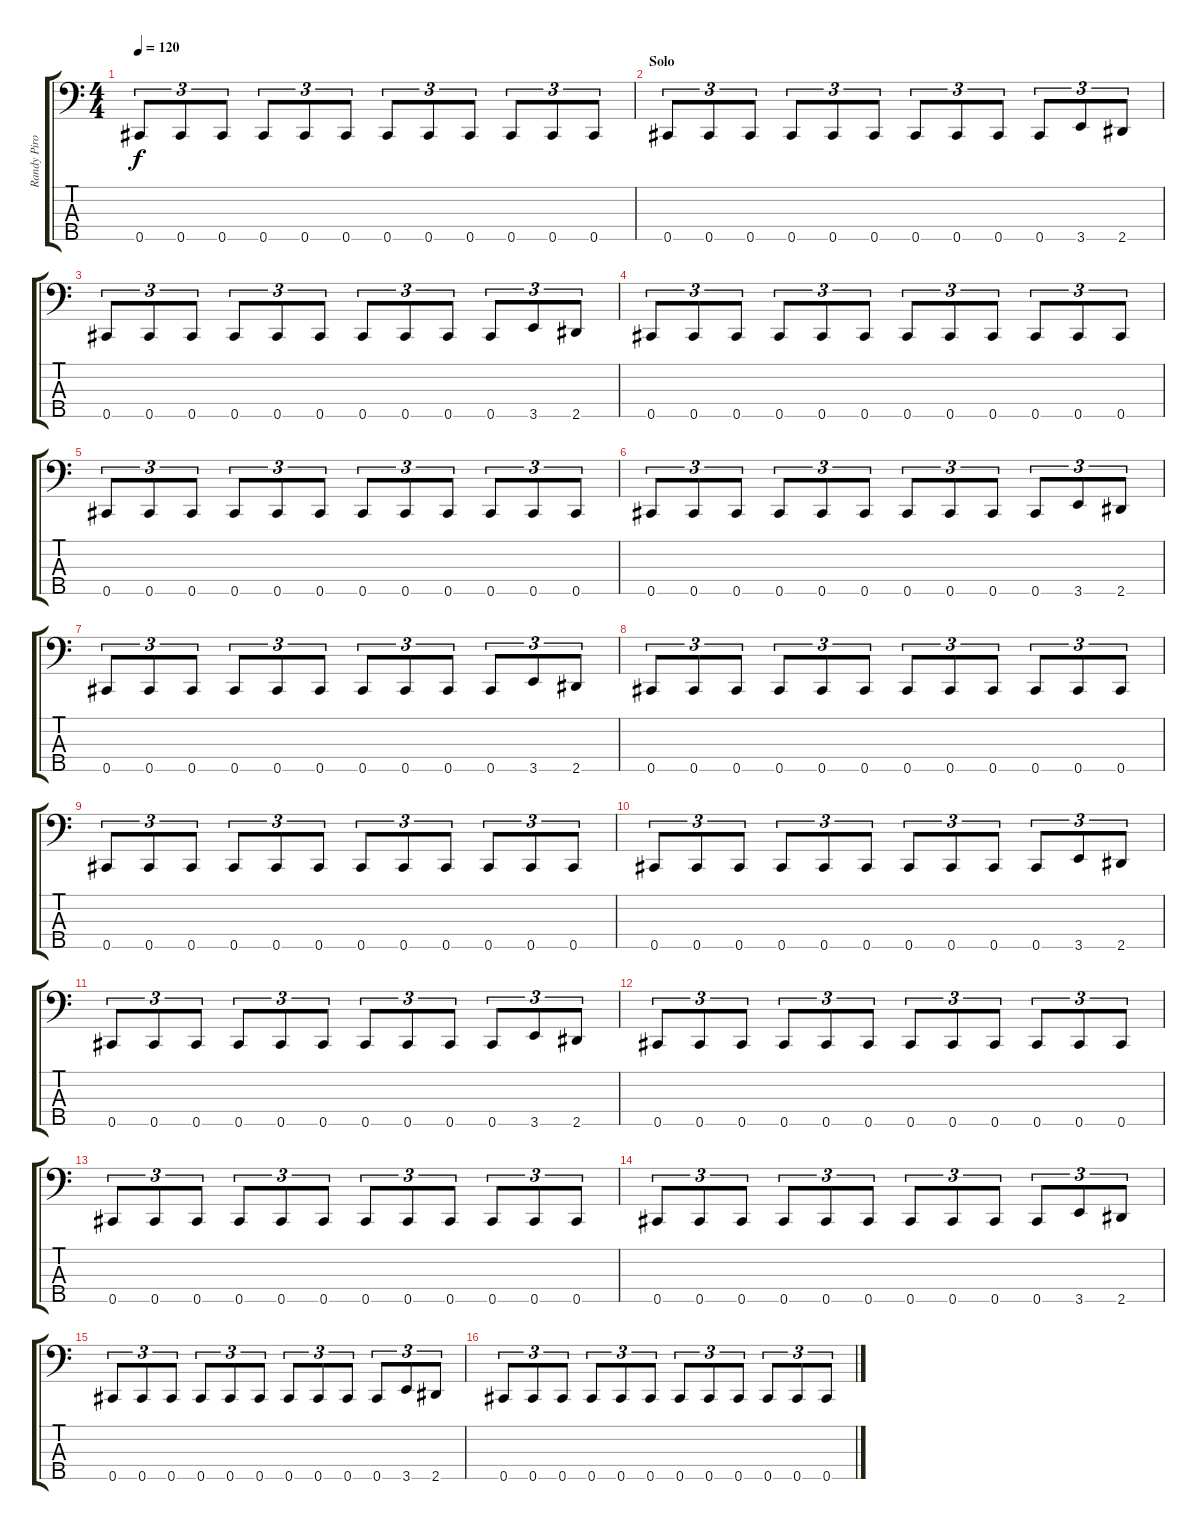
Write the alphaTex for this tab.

\track ("Randy Piro" "Randy Piro") {instrument electricbasspick}
\staff {score tabs}
\tuning (A2 E2 B1 Gb1 Db1) {hide}
\ts (4 4)
\tempo 120
\clef f4
\ks c
0.5.8{tu (3 2) dy f} 0.5.8{tu (3 2)} 0.5.8{tu (3 2)} 0.5.8{tu (3 2)} 0.5.8{tu (3 2)} 0.5.8{tu (3 2)} 0.5.8{tu (3 2)} 0.5.8{tu (3 2)} 0.5.8{tu (3 2)} 0.5.8{tu (3 2)} 0.5.8{tu (3 2)} 0.5.8{tu (3 2)} |
\section ("" "Solo")
0.5.8{tu (3 2) volume 13} 0.5.8{tu (3 2)} 0.5.8{tu (3 2)} 0.5.8{tu (3 2)} 0.5.8{tu (3 2)} 0.5.8{tu (3 2)} 0.5.8{tu (3 2)} 0.5.8{tu (3 2)} 0.5.8{tu (3 2)} 0.5.8{tu (3 2)} 3.5.8{tu (3 2)} 2.5.8{tu (3 2)} |
0.5.8{tu (3 2)} 0.5.8{tu (3 2)} 0.5.8{tu (3 2)} 0.5.8{tu (3 2)} 0.5.8{tu (3 2)} 0.5.8{tu (3 2)} 0.5.8{tu (3 2)} 0.5.8{tu (3 2)} 0.5.8{tu (3 2)} 0.5.8{tu (3 2)} 3.5.8{tu (3 2)} 2.5.8{tu (3 2)} |
0.5.8{tu (3 2)} 0.5.8{tu (3 2)} 0.5.8{tu (3 2)} 0.5.8{tu (3 2)} 0.5.8{tu (3 2)} 0.5.8{tu (3 2)} 0.5.8{tu (3 2)} 0.5.8{tu (3 2)} 0.5.8{tu (3 2)} 0.5.8{tu (3 2)} 0.5.8{tu (3 2)} 0.5.8{tu (3 2)} |
0.5.8{tu (3 2)} 0.5.8{tu (3 2)} 0.5.8{tu (3 2)} 0.5.8{tu (3 2)} 0.5.8{tu (3 2)} 0.5.8{tu (3 2)} 0.5.8{tu (3 2)} 0.5.8{tu (3 2)} 0.5.8{tu (3 2)} 0.5.8{tu (3 2)} 0.5.8{tu (3 2)} 0.5.8{tu (3 2)} |
0.5.8{tu (3 2) volume 13} 0.5.8{tu (3 2)} 0.5.8{tu (3 2)} 0.5.8{tu (3 2)} 0.5.8{tu (3 2)} 0.5.8{tu (3 2)} 0.5.8{tu (3 2)} 0.5.8{tu (3 2)} 0.5.8{tu (3 2)} 0.5.8{tu (3 2)} 3.5.8{tu (3 2)} 2.5.8{tu (3 2)} |
0.5.8{tu (3 2)} 0.5.8{tu (3 2)} 0.5.8{tu (3 2)} 0.5.8{tu (3 2)} 0.5.8{tu (3 2)} 0.5.8{tu (3 2)} 0.5.8{tu (3 2)} 0.5.8{tu (3 2)} 0.5.8{tu (3 2)} 0.5.8{tu (3 2)} 3.5.8{tu (3 2)} 2.5.8{tu (3 2)} |
0.5.8{tu (3 2)} 0.5.8{tu (3 2)} 0.5.8{tu (3 2)} 0.5.8{tu (3 2)} 0.5.8{tu (3 2)} 0.5.8{tu (3 2)} 0.5.8{tu (3 2)} 0.5.8{tu (3 2)} 0.5.8{tu (3 2)} 0.5.8{tu (3 2)} 0.5.8{tu (3 2)} 0.5.8{tu (3 2)} |
0.5.8{tu (3 2)} 0.5.8{tu (3 2)} 0.5.8{tu (3 2)} 0.5.8{tu (3 2)} 0.5.8{tu (3 2)} 0.5.8{tu (3 2)} 0.5.8{tu (3 2)} 0.5.8{tu (3 2)} 0.5.8{tu (3 2)} 0.5.8{tu (3 2)} 0.5.8{tu (3 2)} 0.5.8{tu (3 2)} |
0.5.8{tu (3 2) volume 13} 0.5.8{tu (3 2)} 0.5.8{tu (3 2)} 0.5.8{tu (3 2)} 0.5.8{tu (3 2)} 0.5.8{tu (3 2)} 0.5.8{tu (3 2)} 0.5.8{tu (3 2)} 0.5.8{tu (3 2)} 0.5.8{tu (3 2)} 3.5.8{tu (3 2)} 2.5.8{tu (3 2)} |
0.5.8{tu (3 2)} 0.5.8{tu (3 2)} 0.5.8{tu (3 2)} 0.5.8{tu (3 2)} 0.5.8{tu (3 2)} 0.5.8{tu (3 2)} 0.5.8{tu (3 2)} 0.5.8{tu (3 2)} 0.5.8{tu (3 2)} 0.5.8{tu (3 2)} 3.5.8{tu (3 2)} 2.5.8{tu (3 2)} |
0.5.8{tu (3 2)} 0.5.8{tu (3 2)} 0.5.8{tu (3 2)} 0.5.8{tu (3 2)} 0.5.8{tu (3 2)} 0.5.8{tu (3 2)} 0.5.8{tu (3 2)} 0.5.8{tu (3 2)} 0.5.8{tu (3 2)} 0.5.8{tu (3 2)} 0.5.8{tu (3 2)} 0.5.8{tu (3 2)} |
0.5.8{tu (3 2)} 0.5.8{tu (3 2)} 0.5.8{tu (3 2)} 0.5.8{tu (3 2)} 0.5.8{tu (3 2)} 0.5.8{tu (3 2)} 0.5.8{tu (3 2)} 0.5.8{tu (3 2)} 0.5.8{tu (3 2)} 0.5.8{tu (3 2)} 0.5.8{tu (3 2)} 0.5.8{tu (3 2)} |
0.5.8{tu (3 2) volume 13} 0.5.8{tu (3 2)} 0.5.8{tu (3 2)} 0.5.8{tu (3 2)} 0.5.8{tu (3 2)} 0.5.8{tu (3 2)} 0.5.8{tu (3 2)} 0.5.8{tu (3 2)} 0.5.8{tu (3 2)} 0.5.8{tu (3 2)} 3.5.8{tu (3 2)} 2.5.8{tu (3 2)} |
0.5.8{tu (3 2)} 0.5.8{tu (3 2)} 0.5.8{tu (3 2)} 0.5.8{tu (3 2)} 0.5.8{tu (3 2)} 0.5.8{tu (3 2)} 0.5.8{tu (3 2)} 0.5.8{tu (3 2)} 0.5.8{tu (3 2)} 0.5.8{tu (3 2)} 3.5.8{tu (3 2)} 2.5.8{tu (3 2)} |
0.5.8{tu (3 2)} 0.5.8{tu (3 2)} 0.5.8{tu (3 2)} 0.5.8{tu (3 2)} 0.5.8{tu (3 2)} 0.5.8{tu (3 2)} 0.5.8{tu (3 2)} 0.5.8{tu (3 2)} 0.5.8{tu (3 2)} 0.5.8{tu (3 2)} 0.5.8{tu (3 2)} 0.5.8{tu (3 2)}
